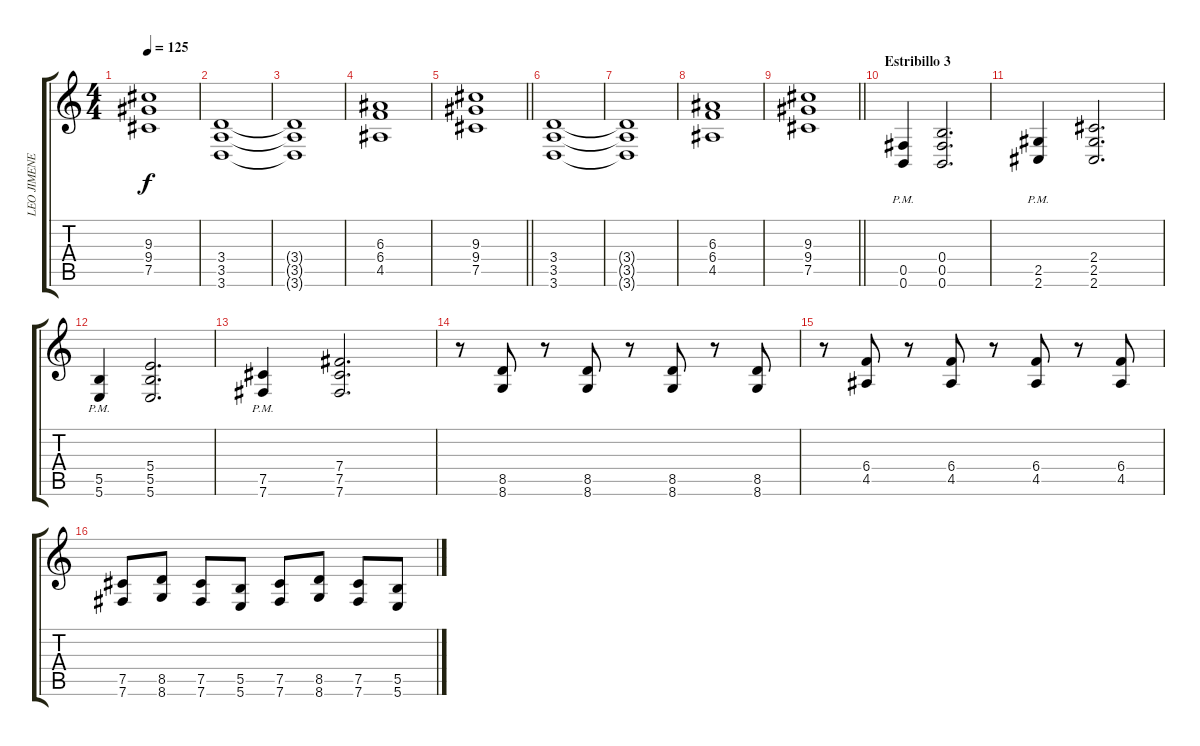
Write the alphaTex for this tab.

\track ("LEO JIMENEZ (Guitarra)" "LEO JIMENE") {instrument distortionguitar}
\staff {score tabs}
\tuning (Db4 Ab3 E3 B2 Gb2 B1) {hide}
\ts (4 4)
\tempo 125
\clef g2
\ks c
(9.3 9.4 7.5).1{dy f} |
(3.4 3.5 3.6).1 |
(3.4{t} 3.5{t} 3.6{t}).1 |
(6.3 6.4 4.5).1 |
\barLineRight lightlight
(9.3 9.4 7.5).1 |
(3.4 3.5 3.6).1 |
(3.4{t} 3.5{t} 3.6{t}).1 |
(6.3 6.4 4.5).1 |
\barLineRight lightlight
(9.3 9.4 7.5).1 |
\section ("" "Estribillo 3")
(0.5{pm} 0.6{pm}).4 (0.4 0.5 0.6).2{d} |
(2.5{pm} 2.6{pm}).4 (2.4 2.5 2.6).2{d} |
(5.5{pm} 5.6{pm}).4 (5.4 5.5 5.6).2{d} |
(7.5{pm} 7.6{pm}).4 (7.4 7.5 7.6).2{d} |
r.8 (8.5 8.6).8 r.8 (8.5 8.6).8 r.8 (8.5 8.6).8 r.8 (8.5 8.6).8 |
r.8 (6.4 4.5).8 r.8 (6.4 4.5).8 r.8 (6.4 4.5).8 r.8 (6.4 4.5).8 |
(7.5 7.6).8 (8.5 8.6).8 (7.5 7.6).8 (5.5 5.6).8 (7.5 7.6).8 (8.5 8.6).8 (7.5 7.6).8 (5.5 5.6).8
